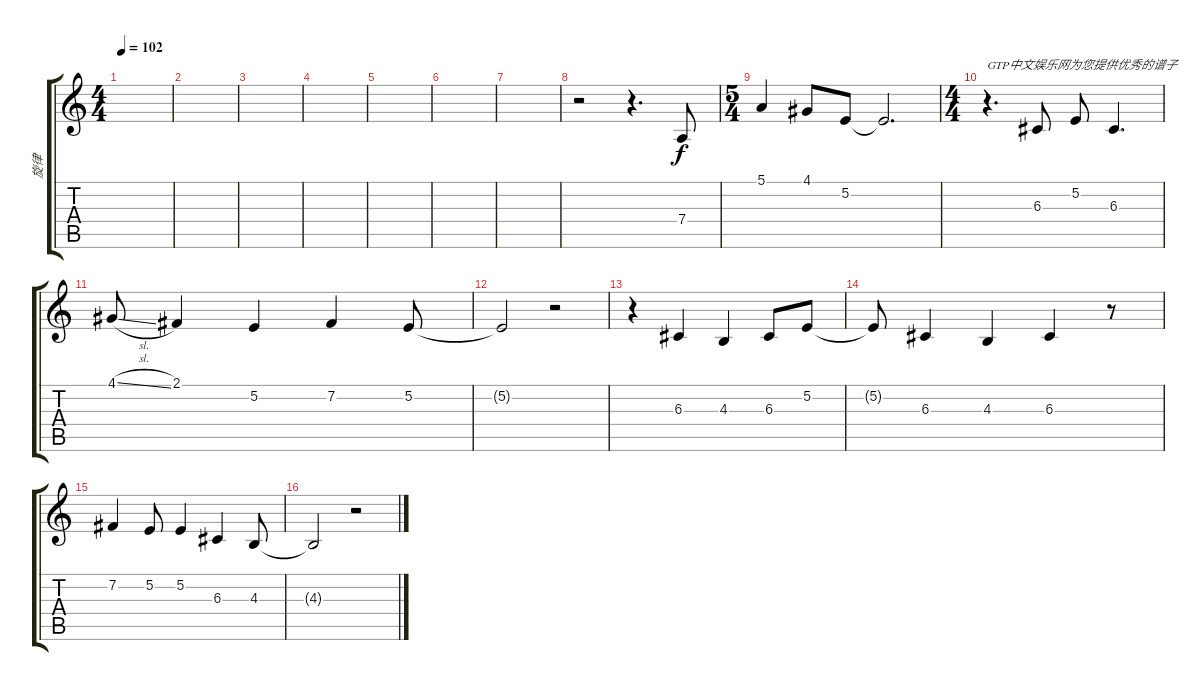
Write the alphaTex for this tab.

\track ("旋律" "旋律") {instrument lead6voice}
\staff {score tabs}
\tuning (E4 B3 G3 D3 A2 E2) {hide}
\ts (4 4)
\tempo 102
\clef g2
\ks c
|
|
|
|
|
|
|
r.2 r.4{d} 7.4.8 |
\ts (5 4)
5.1.4 4.1.8 5.2.8 5.2{t}.2{d} |
\ts (4 4)
r.4{d txt "GTP中文娱乐网为您提供优秀的谱子"} 6.3.8 5.2.8 6.3.4{d} |
4.1{sl}.8 2.1.4 5.2.4 7.2.4 5.2.8 |
5.2{t}.2 r.2 |
r.4 6.3.4 4.3.4 6.3.8 5.2.8 |
5.2{t}.8 6.3.4 4.3.4 6.3.4 r.8 |
7.2.4 5.2.8 5.2.4 6.3.4 4.3.8 |
4.3{t}.2 r.2
